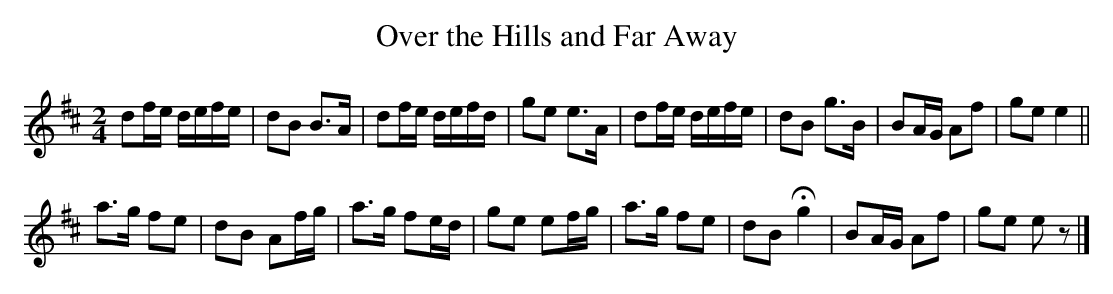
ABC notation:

X:1
T:Over the Hills and Far Away
M:2/4
L:1/8
K:D
df/e/ d/e/f/e/|dB B>A|df/e/ d/e/f/d/|ge e>A|df/e/ d/e/f/e/|dB g>B|BA/G/ Af|ge e2||
a>g fe|dB Af/g/|a>g fe/d/|ge ef/g/|a>g fe|dB Hg2|BA/G/ Af|ge ez|]
